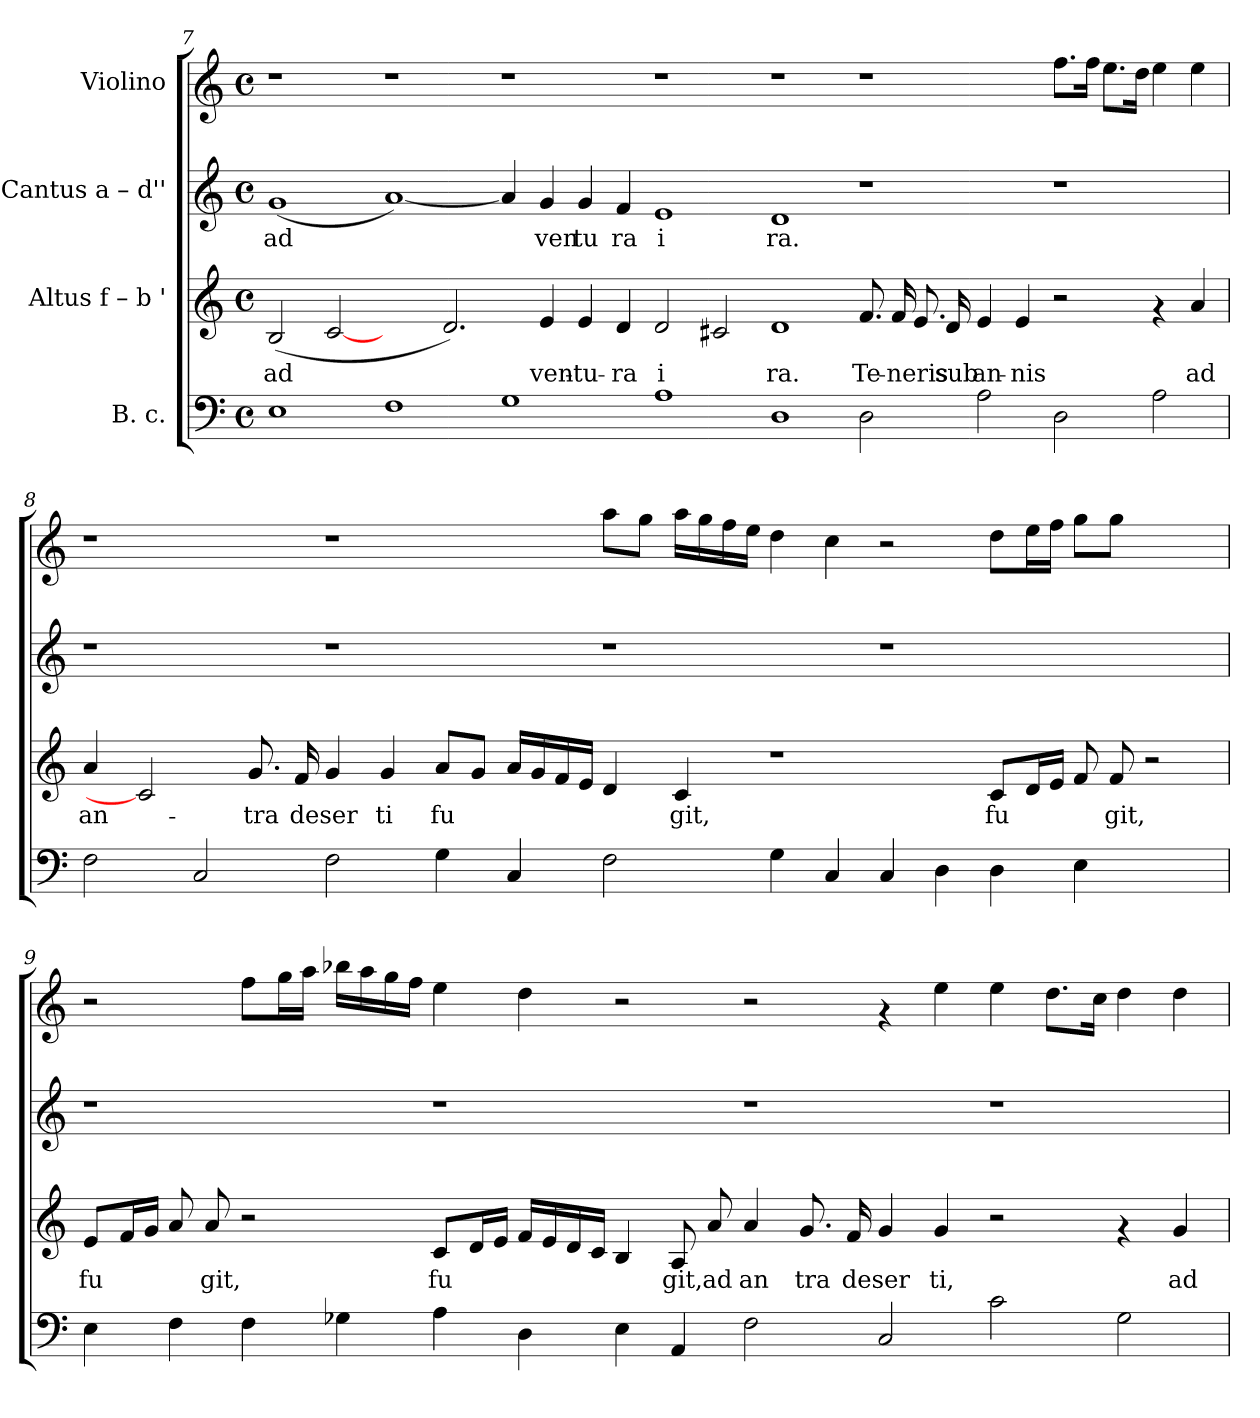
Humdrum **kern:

**kern	**kern	**text	**kern	**text	**kern
*part4	*part3	*part3	*part2	*part2	*part1
*staff4	*staff3	*staff3	*staff2	*staff2	*staff1
*I"B. c.	*I"Altus  f – b '	*	*I"Cantus  a – d''	*	*I"Violino
!!LO:PB:g=z
*clefF4	*clefG2	*	*clefG2	*	*clefG2
*k[]	*k[]	*	*k[]	*	*k[]
*C:	*C:	*	*C:	*	*C:
*M4/4	*M4/4	*	*M4/4	*	*M4/4
*met(c)	*met(c)	*	*met(c)	*	*met(c)
=7	=7	=7	=7	=7	=7
!	!	!LO:LY:b:rj	!	!LO:LY:b:rj	!
1E	(<2B/	ad-	(<1g	ad	1r
!	!	!LO:LY:b:rj	!	!	!
.	[2c	--	.	.	.
!	!	!	!	!LO:LY:b:rj	!
1F	2ryy	.	[<1a)	.	1r
!	!	!LO:LY:b:rj	!	!	!
.	2.d/)	--	.	.	.
!	!	!	!	!LO:LY:b:rj	!
1G	.	.	4a/]	.	1r
!	!	!LO:LY:b:rj	!	!LO:LY:b:rj	!
.	4e/	-ven-	4g/	ven	.
!	!	!LO:LY:b:rj	!	!LO:LY:b:rj	!
.	4e/	-tu-	4g/	tu	.
!	!	!LO:LY:b:rj	!	!LO:LY:b:rj	!
.	4d/	-ra	4f/	ra	.
!	!	!LO:LY:b:rj	!	!LO:LY:b:rj	!
1A	2d/	i-	1e	i	1r
!	!	!LO:LY:b:rj	!	!	!
.	2c#X/	--	.	.	.
!	!	!LO:LY:b:rj	!	!LO:LY:b:rj	!
1D	1d	-ra.	1d	ra.	1r
!	!	!LO:LY:b:rj	!	!	!
2D\	8.f/	Te-	1r	.	1r
!	!	!LO:LY:b:rj	!	!	!
.	16f/	-neris	.	.	.
!	!	!LO:LY:b:rj	!	!	!
.	8.e/	.	.	.	.
!	!	!LO:LY:b:rj	!	!	!
.	16d/	sub	.	.	.
!	!	!LO:LY:b:rj	!	!	!
2A\	4e/	an-	.	.	.
!	!	!LO:LY:b:rj	!	!	!
.	4e/	-nis	.	.	.
2D\	2r	.	1r	.	8.ff\L
.	.	.	.	.	16ff\J
.	.	.	.	.	8.ee\L
.	.	.	.	.	16dd\J
2A\	4rf	.	.	.	4ee\
!	!	!LO:LY:b:rj	!	!	!
.	4a/	ad	.	.	4ee\
!!LO:PB:g=z
=8	=8	=8	=8	=8	=8
!	!	!LO:LY:b:rj	!	!	!
2F\	4a/	an-	1r	.	1r
.	2c]	.	.	.	.
2C/	.	.	.	.	.
!	!	!LO:LY:b:rj	!	!	!
.	8.g/	-tra	.	.	.
!	!	!LO:LY:b:rj	!	!	!
.	16f/	deser-	.	.	.
!	!	!LO:LY:b:rj	!	!	!
2F\	4g/	--	1r	.	1r
!	!	!LO:LY:b:rj	!	!	!
.	4g/	-ti	.	.	.
!	!	!LO:LY:b:rj	!	!	!
4G\	8a/L	fu-	.	.	.
!	!	!LO:LY:b:rj	!	!	!
.	8g/J	--	.	.	.
!	!	!LO:LY:b:rj	!	!	!
4C/	16a/L	--	.	.	.
!	!	!LO:LY:b:rj	!	!	!
.	16g/	--	.	.	.
!	!	!LO:LY:b:rj	!	!	!
.	16f/	--	.	.	.
!	!	!LO:LY:b:rj	!	!	!
.	16e/J	--	.	.	.
!	!	!LO:LY:b:rj	!	!	!
2F\	4d/	--	1r	.	8aa\L
.	.	.	.	.	8gg\J
!	!	!LO:LY:b:rj	!	!	!
.	4c/	-git,	.	.	16aa\L
.	.	.	.	.	16gg\
.	.	.	.	.	16ff\
.	.	.	.	.	16ee\J
4G\	1r	.	.	.	4dd\
4C/	.	.	.	.	4cc\
4C/	.	.	1r	.	2r
4D\	.	.	.	.	.
!	!	!LO:LY:b:rj	!	!	!
4D\	8c/L	fu-	.	.	8dd\L
!	!	!LO:LY:b:rj	!	!	!
.	16d/	--	.	.	16ee\
!	!	!LO:LY:b:rj	!	!	!
.	16e/J	--	.	.	16ff\J
!	!	!LO:LY:b:rj	!	!	!
4E\	8f/	--	.	.	8gg\L
!	!	!LO:LY:b:rj	!	!	!
.	8f/	-git,	.	.	8gg\J
2ryy	2r	.	2ryy	.	2ryy
!!LO:LB:g=z
=9	=9	=9	=9	=9	=9
!	!	!LO:LY:b:rj	!	!	!
4E\	8e/L	fu	1r	.	2r
!	!	!LO:LY:b:rj	!	!	!
.	16f/	.	.	.	.
!	!	!LO:LY:b:rj	!	!	!
.	16g/J	.	.	.	.
!	!	!LO:LY:b:rj	!	!	!
4F\	8a/	.	.	.	.
!	!	!LO:LY:b:rj	!	!	!
.	8a/	git,	.	.	.
4F\	2r	.	.	.	8ff\L
.	.	.	.	.	16gg\
.	.	.	.	.	16aa\J
4G-\	.	.	.	.	16bb-X\L
.	.	.	.	.	16aa\
.	.	.	.	.	16gg\
.	.	.	.	.	16ff\J
!	!	!LO:LY:b:rj	!	!	!
4A\	8c/L	fu	1r	.	4ee\
!	!	!LO:LY:b:rj	!	!	!
.	16d/	.	.	.	.
!	!	!LO:LY:b:rj	!	!	!
.	16e/J	.	.	.	.
!	!	!LO:LY:b:rj	!	!	!
4D\	16f/L	.	.	.	4dd\
!	!	!LO:LY:b:rj	!	!	!
.	16e/	.	.	.	.
!	!	!LO:LY:b:rj	!	!	!
.	16d/	.	.	.	.
!	!	!LO:LY:b:rj	!	!	!
.	16c/J	.	.	.	.
!	!	!LO:LY:b:rj	!	!	!
4E\	4B/	.	.	.	2r
!	!	!LO:LY:b:rj	!	!	!
4AA/	8A/	git,	.	.	.
!	!	!LO:LY:b:rj	!	!	!
.	8a/	ad	.	.	.
!	!	!LO:LY:b:rj	!	!	!
2F\	4a/	an	1r	.	2r
!	!	!LO:LY:b:rj	!	!	!
.	8.g/	tra	.	.	.
!	!	!LO:LY:b:rj	!	!	!
.	16f/	deser	.	.	.
!	!	!LO:LY:b:rj	!	!	!
2C/	4g/	.	.	.	4rf
!	!	!LO:LY:b:rj	!	!	!
.	4g/	ti,	.	.	4ee\
2c\	2r	.	1r	.	4ee\
.	.	.	.	.	8.dd\L
.	.	.	.	.	16cc\J
2G-\	4rf	.	.	.	4dd\
!	!	!LO:LY:b:rj	!	!	!
.	4g/	ad	.	.	4dd\
=	=	=	=	=	=
*-	*-	*-	*-	*-	*-
